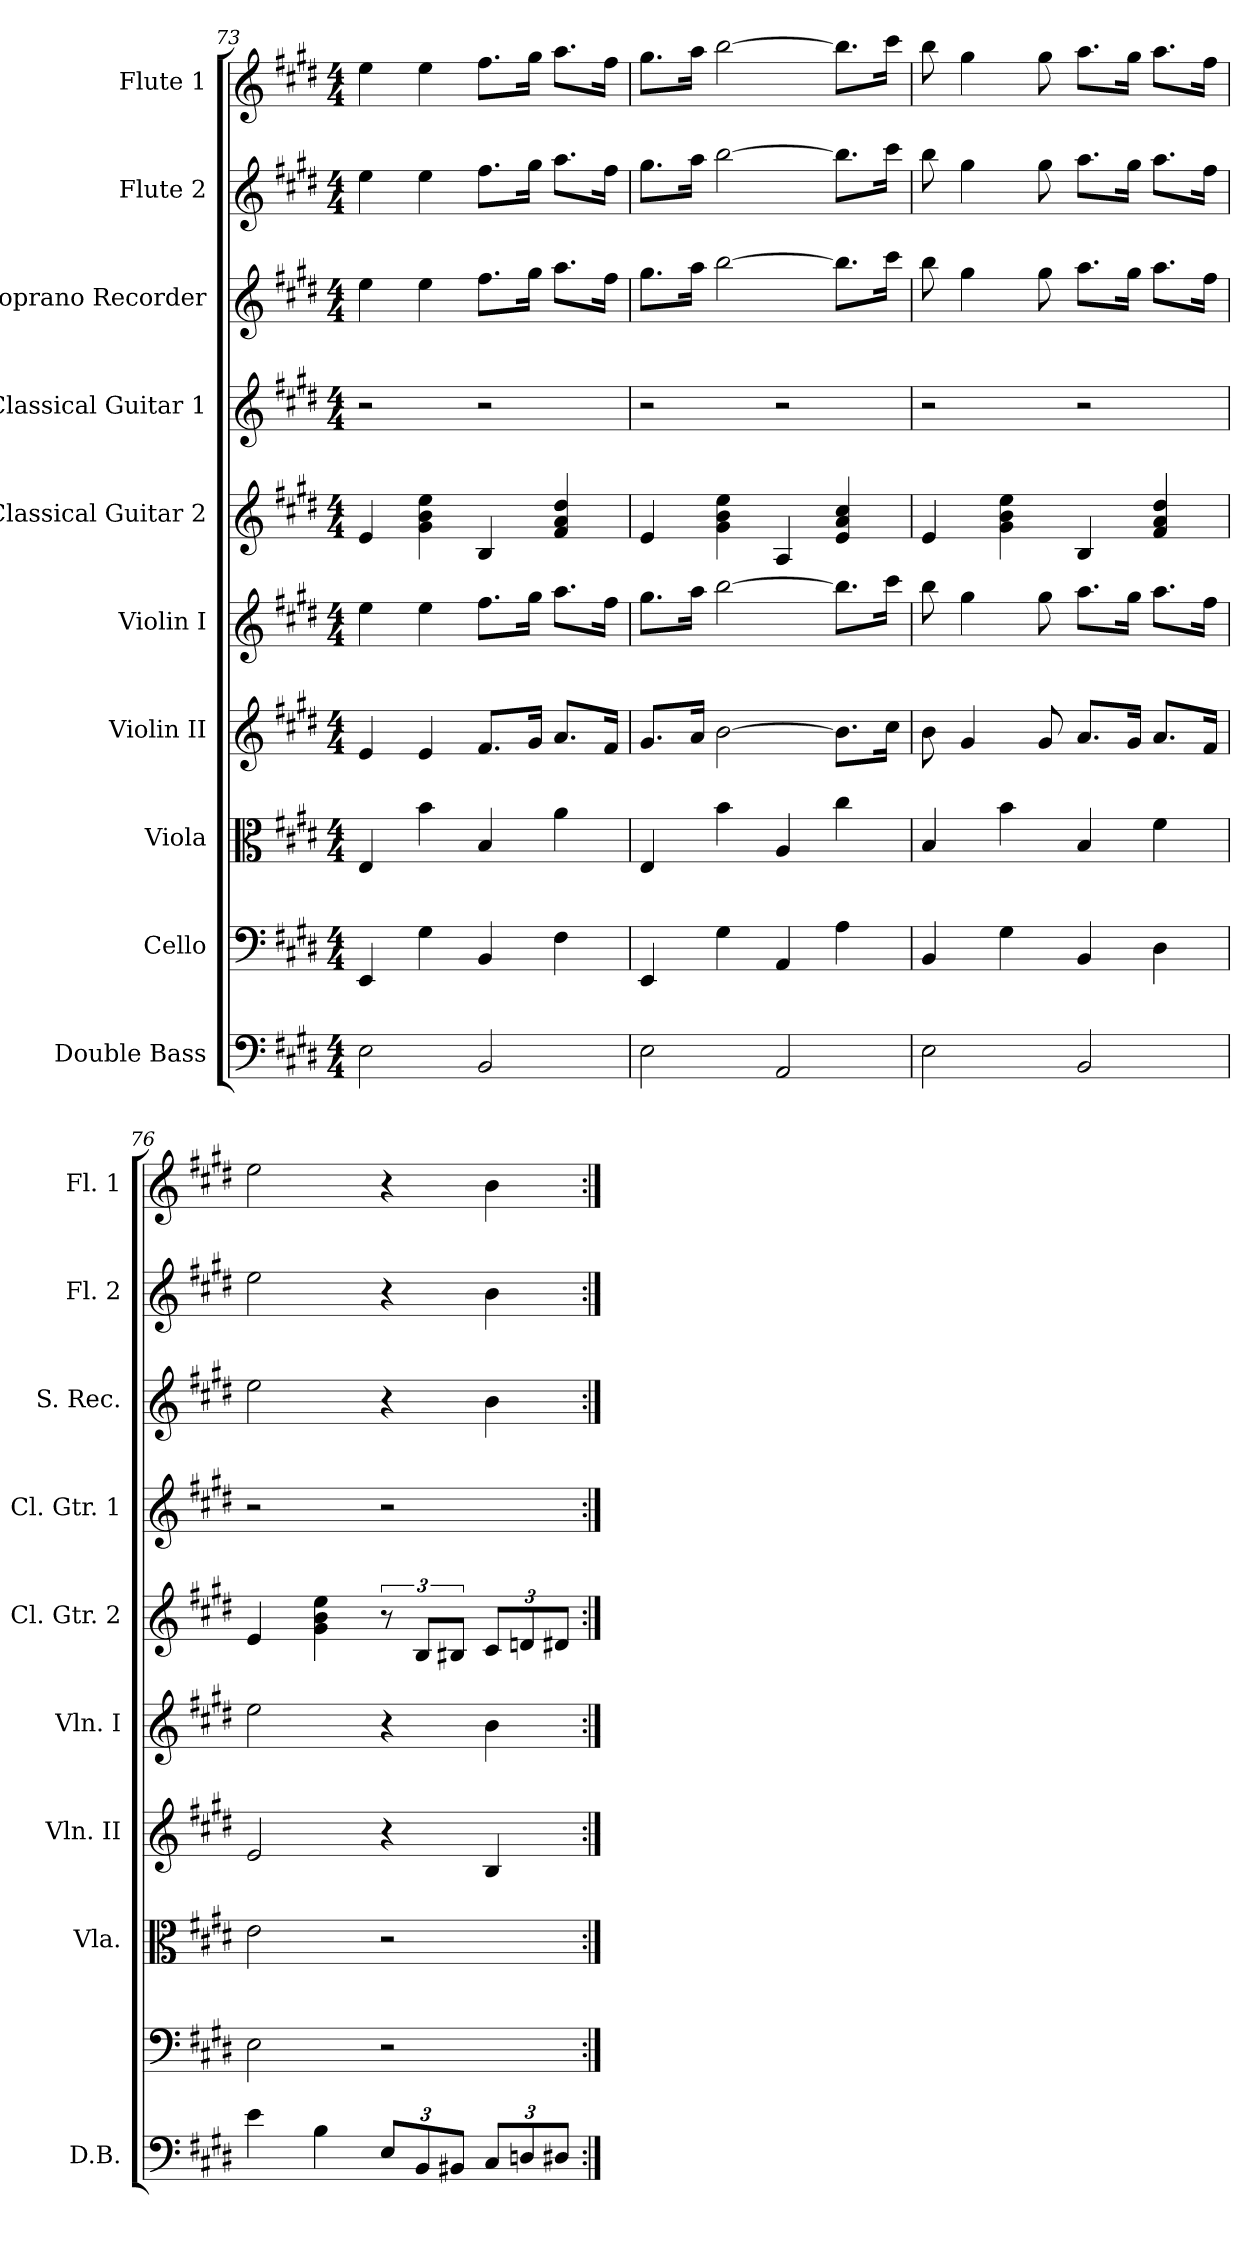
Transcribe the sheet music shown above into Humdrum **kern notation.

**kern	**kern	**kern	**kern	**kern	**kern	**kern	**kern	**kern	**kern
*part10	*part9	*part8	*part7	*part6	*part5	*part4	*part3	*part2	*part1
*staff10	*staff9	*staff8	*staff7	*staff6	*staff5	*staff4	*staff3	*staff2	*staff1
*I"Double Bass	*I"Cello	*I"Viola	*I"Violin II	*I"Violin I	*I"Classical Guitar 2	*I"Classical Guitar 1	*I"Soprano Recorder	*I"Flute 2	*I"Flute 1
*I'D.B.	*	*I'Vla.	*I'Vln. II	*I'Vln. I	*I'Cl. Gtr. 2	*I'Cl. Gtr. 1	*I'S. Rec.	*I'Fl. 2	*I'Fl. 1
!!LO:PB:g=z
*clefF4	*clefF4	*clefC3	*clefG2	*clefG2	*clefG2	*clefG2	*clefG2	*clefG2	*clefG2
*ITrd7c12	*	*	*	*	*ITrd7c12	*ITrd7c12	*ITrd-7c-12	*	*
*k[f#c#g#d#]	*k[f#c#g#d#]	*k[f#c#g#d#]	*k[f#c#g#d#]	*k[f#c#g#d#]	*k[f#c#g#d#]	*k[f#c#g#d#]	*k[f#c#g#d#]	*k[f#c#g#d#]	*k[f#c#g#d#]
*E:	*E:	*E:	*E:	*E:	*E:	*E:	*E:	*E:	*E:
*M4/4	*M4/4	*M4/4	*M4/4	*M4/4	*M4/4	*M4/4	*M4/4	*M4/4	*M4/4
=73	=73	=73	=73	=73	=73	=73	=73	=73	=73
2EE\	4EE/	4E/	4e/	4ee\	4E/	2r	4eee\	4ee\	4ee\
.	4G#\	4b\	4e/	4ee\	4G#\ 4B\ 4e\	.	4eee\	4ee\	4ee\
2BBB/	4BB/	4B/	8.f#/L	8.ff#\L	4BB/	2r	8.fff#\L	8.ff#\L	8.ff#\L
.	.	.	16g#/Jk	16gg#\Jk	.	.	16ggg#\Jk	16gg#\Jk	16gg#\Jk
.	4F#\	4a\	8.a/L	8.aa\L	4F#/ 4A/ 4d#/	.	8.aaa\L	8.aa\L	8.aa\L
.	.	.	16f#/Jk	16ff#\Jk	.	.	16fff#\Jk	16ff#\Jk	16ff#\Jk
=74	=74	=74	=74	=74	=74	=74	=74	=74	=74
2EE\	4EE/	4E/	8.g#/L	8.gg#\L	4E/	2r	8.ggg#\L	8.gg#\L	8.gg#\L
.	.	.	16a/Jk	16aa\Jk	.	.	16aaa\Jk	16aa\Jk	16aa\Jk
.	4G#\	4b\	[2b\	[2bb\	4G#\ 4B\ 4e\	.	[2bbb\	[2bb\	[2bb\
2AAA/	4AA/	4A/	.	.	4AA/	2r	.	.	.
.	4A\	4cc#\	8.b\L]	8.bb\L]	4E/ 4A/ 4c#/	.	8.bbb\L]	8.bb\L]	8.bb\L]
.	.	.	16cc#\Jk	16ccc#\Jk	.	.	16cccc#\Jk	16ccc#\Jk	16ccc#\Jk
=75	=75	=75	=75	=75	=75	=75	=75	=75	=75
2EE\	4BB/	4B/	8b\	8bb\	4E/	2r	8bbb\	8bb\	8bb\
.	.	.	4g#/	4gg#\	.	.	4ggg#\	4gg#\	4gg#\
.	4G#\	4b\	.	.	4G#\ 4B\ 4e\	.	.	.	.
.	.	.	8g#/	8gg#\	.	.	8ggg#\	8gg#\	8gg#\
2BBB/	4BB/	4B/	8.a/L	8.aa\L	4BB/	2r	8.aaa\L	8.aa\L	8.aa\L
.	.	.	16g#/Jk	16gg#\Jk	.	.	16ggg#\Jk	16gg#\Jk	16gg#\Jk
.	4D#\	4f#\	8.a/L	8.aa\L	4F#/ 4A/ 4d#/	.	8.aaa\L	8.aa\L	8.aa\L
.	.	.	16f#/Jk	16ff#\Jk	.	.	16fff#\Jk	16ff#\Jk	16ff#\Jk
=76	=76	=76	=76	=76	=76	=76	=76	=76	=76
4E\	2E\	2e\	2e/	2ee\	4E/	2r	2eee\	2ee\	2ee\
4BB\	.	.	.	.	4G#\ 4B\ 4e\	.	.	.	.
12EE/L	2r	2r	4r	4r	12r	2r	4r	4r	4r
12BBB/	.	.	.	.	12BB/L	.	.	.	.
12BBB#X/J	.	.	.	.	12BB#X/J	.	.	.	.
12CC#/L	.	.	4B/	4b\	12C#/L	.	4bb\	4b\	4b\
12DDn/	.	.	.	.	12Dn/	.	.	.	.
12DD#X/J	.	.	.	.	12D#X/J	.	.	.	.
=:|!	=:|!	=:|!	=:|!	=:|!	=:|!	=:|!	=:|!	=:|!	=:|!
*-	*-	*-	*-	*-	*-	*-	*-	*-	*-
